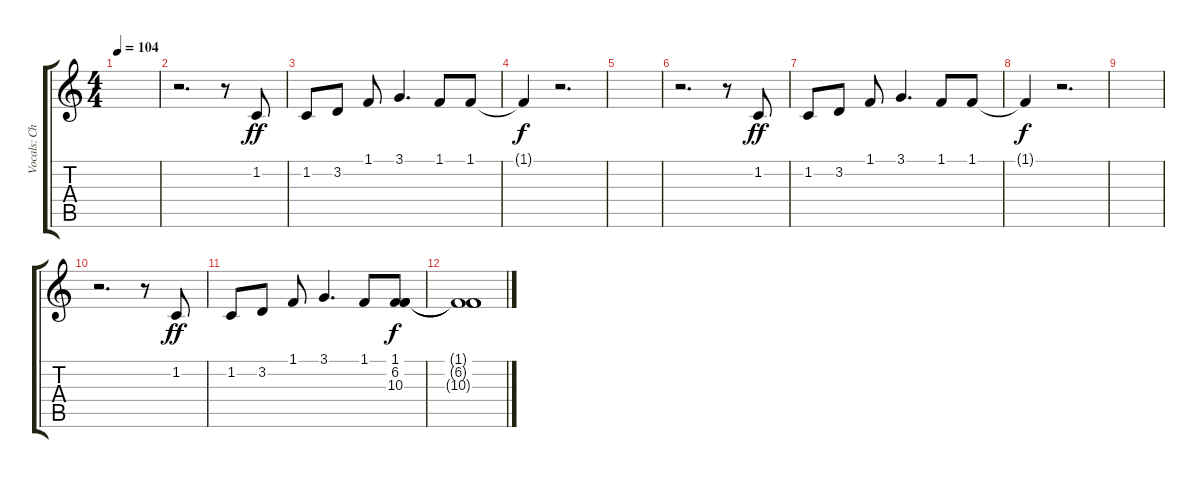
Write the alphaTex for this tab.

\track ("Vocals: Christine McVie" "Vocals: Ch") {instrument pad1newage}
\staff {score tabs}
\tuning (E4 B3 G3 D3 A2 E2) {hide}
\ts (4 4)
\tempo 104
\clef g2
\ks c
|
r.2{d} r.8 1.2.8{dy ff} |
1.2.8 3.2.8 1.1.8 3.1.4{d} 1.1.8 1.1.8 |
1.1{t}.4{dy f} r.2{d} |
|
r.2{d} r.8 1.2.8{dy ff} |
1.2.8 3.2.8 1.1.8 3.1.4{d} 1.1.8 1.1.8 |
1.1{t}.4{dy f} r.2{d} |
|
r.2{d} r.8 1.2.8{dy ff} |
1.2.8 3.2.8 1.1.8 3.1.4{d} 1.1.8 (1.1 6.2 10.3).8{dy f} |
(1.1{t} 6.2{t} 10.3{t}).1
